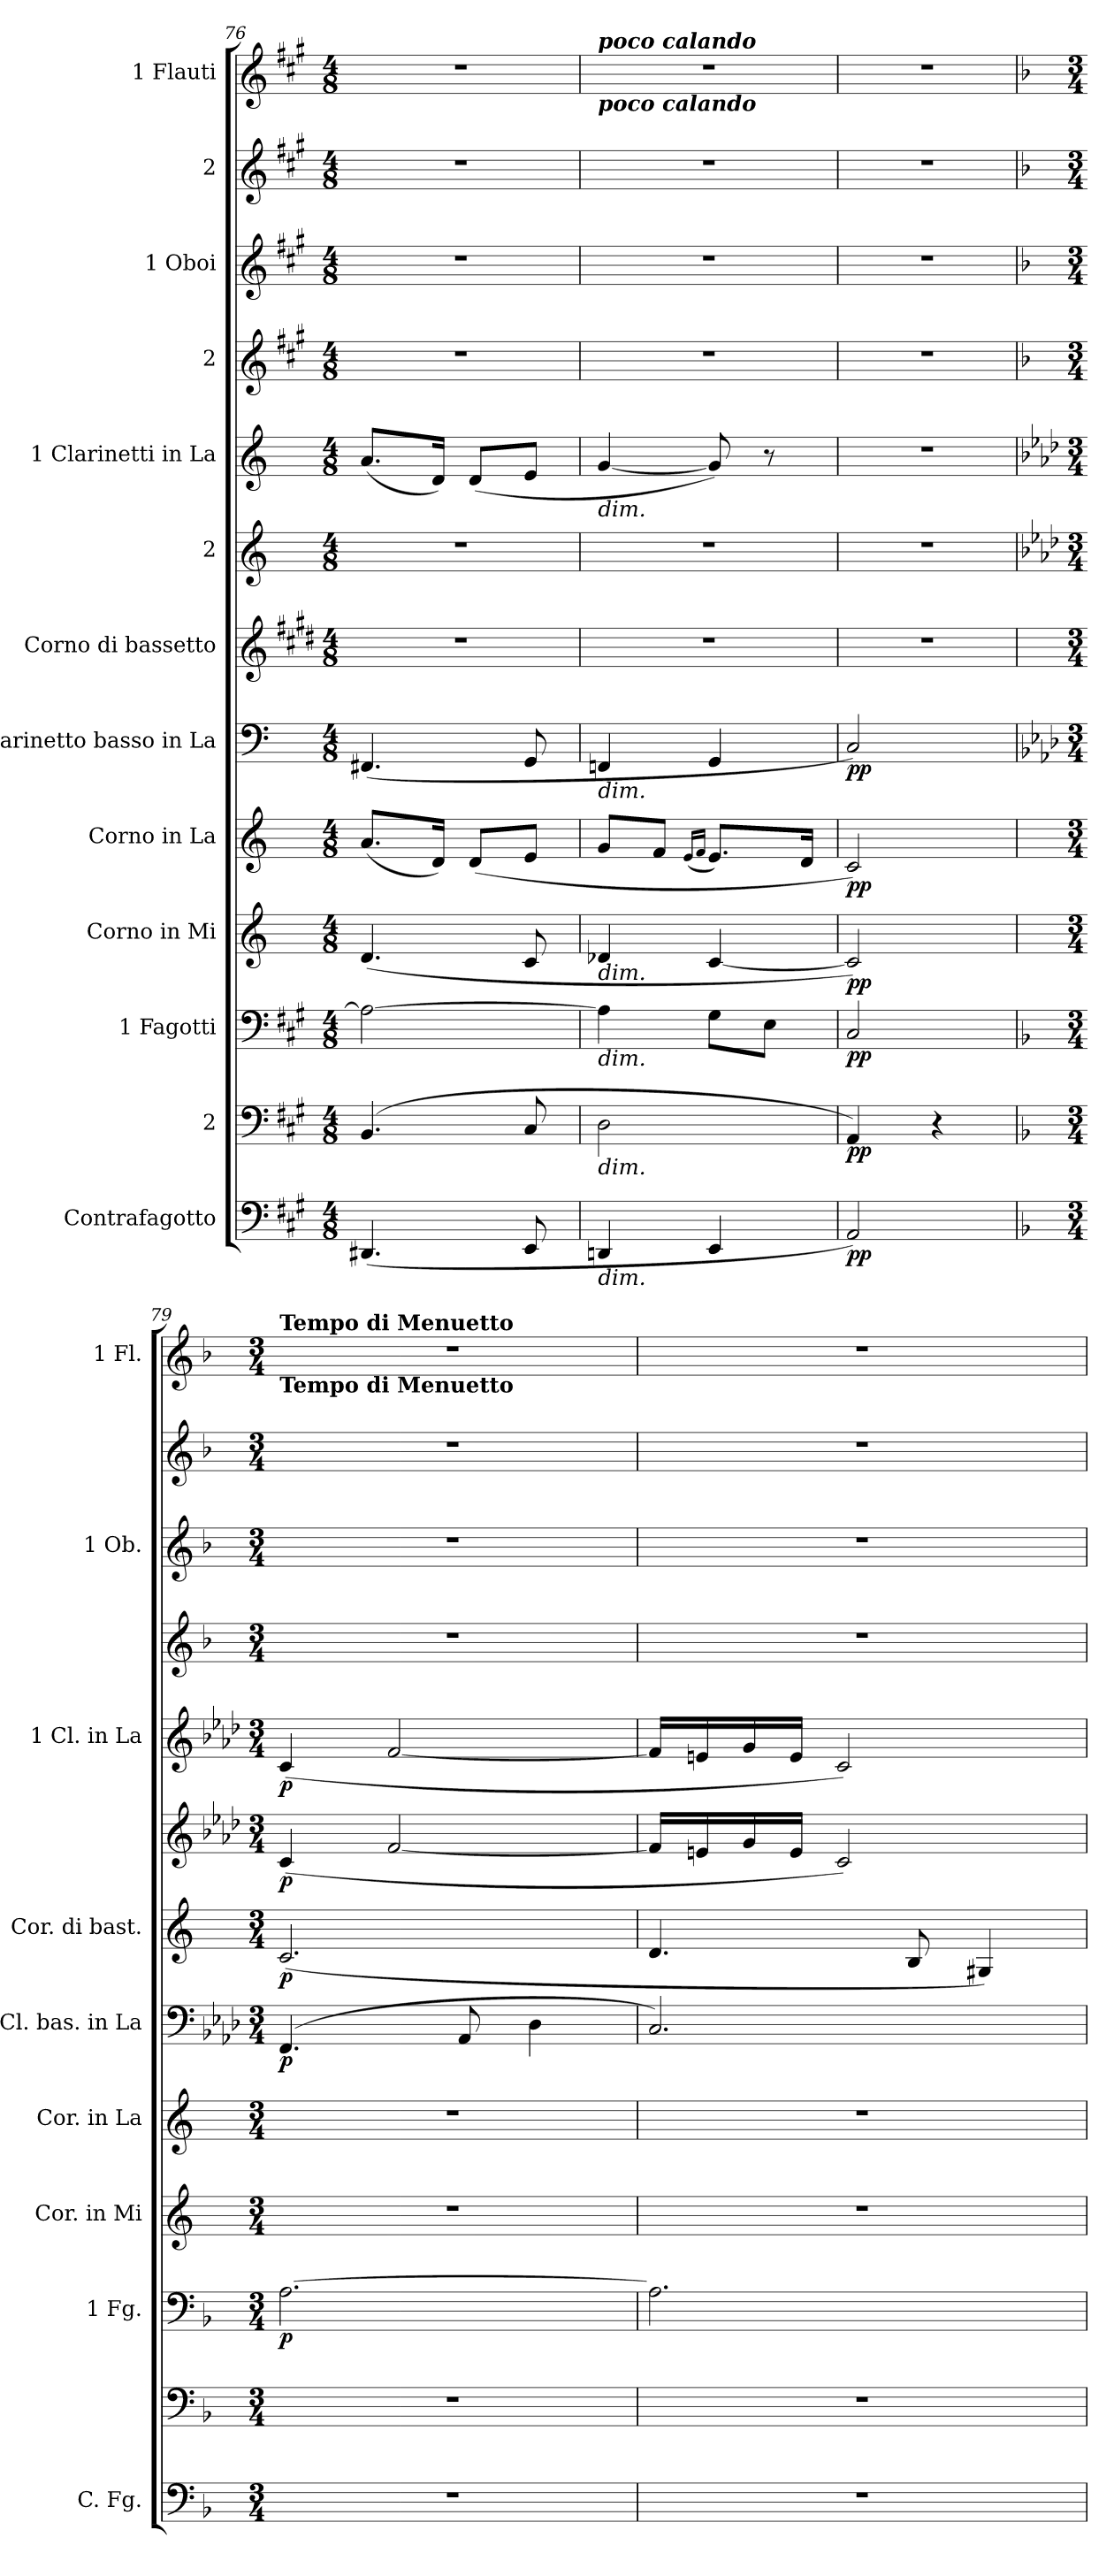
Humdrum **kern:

**kern	**dynam	**kern	**dynam	**kern	**dynam	**kern	**dynam	**kern	**dynam	**kern	**dynam	**kern	**dynam	**kern	**dynam	**kern	**dynam	**kern	**kern	**kern	**kern
*part13	*part13	*part12	*part12	*part11	*part11	*part10	*part10	*part9	*part9	*part8	*part8	*part7	*part7	*part6	*part6	*part5	*part5	*part4	*part3	*part2	*part1
*staff13	*staff13	*staff12	*staff12	*staff11	*staff11	*staff10	*staff10	*staff9	*staff9	*staff8	*staff8	*staff7	*staff7	*staff6	*staff6	*staff5	*staff5	*staff4	*staff3	*staff2	*staff1
*I"Contrafagotto	*	*I"2	*	*I"1  Fagotti	*	*I"Corno in Mi	*	*I"Corno in La	*	*I"Clarinetto basso in La	*	*I"Corno di bassetto	*	*I"2	*	*I"1  Clarinetti in La	*	*I"2	*I"1  Oboi	*I"2	*I"1  Flauti
*I'C. Fg.	*	*	*	*I'1  Fg.	*	*I'Cor. in Mi	*	*I'Cor. in La	*	*I'Cl. bas. in La	*	*I'Cor. di bast.	*	*	*	*I'1  Cl. in La	*	*	*I'1  Ob.	*	*I'1  Fl.
*clefF4	*	*clefF4	*	*clefF4	*	*clefG2	*	*clefG2	*	*clefF4	*	*clefG2	*	*clefG2	*	*clefG2	*	*clefG2	*clefG2	*clefG2	*clefG2
*ITrd7c12	*	*	*	*	*	*ITrd5c8	*	*ITrd2c3	*	*ITrd2c3	*	*ITrd4c7	*	*ITrd2c3	*	*ITrd2c3	*	*	*	*	*
*k[f#c#g#]	*	*k[f#c#g#]	*	*k[f#c#g#]	*	*k[f#c#g#d#]	*	*k[f#c#g#]	*	*k[f#c#g#]	*	*k[f#c#g#]	*	*k[f#c#g#]	*	*k[f#c#g#]	*	*k[f#c#g#]	*k[f#c#g#]	*k[f#c#g#]	*k[f#c#g#]
*M4/8	*	*M4/8	*	*M4/8	*	*M4/8	*	*M4/8	*	*M4/8	*	*M4/8	*	*M4/8	*	*M4/8	*	*M4/8	*M4/8	*M4/8	*M4/8
=76	=76	=76	=76	=76	=76	=76	=76	=76	=76	=76	=76	=76	=76	=76	=76	=76	=76	=76	=76	=76	=76
(4.DDD#X/	.	(4.BB/	.	2A\_	.	(4.F#/	.	(8.f#/L	.	(4.DD#X/	.	2r	.	2r	.	(8.f#/L	.	2r	2r	2r	2r
.	.	.	.	.	.	.	.	16B/Jk)	.	.	.	.	.	.	.	16B/Jk)	.	.	.	.	.
.	.	.	.	.	.	.	.	(8B/L	.	.	.	.	.	.	.	(8B/L	.	.	.	.	.
8EEE/	.	8C#/	.	.	.	8E/	.	8c#/J	.	8EE/	.	.	.	.	.	8c#/J	.	.	.	.	.
!!LO:PB:g=z
=77	=77	=77	=77	=77	=77	=77	=77	=77	=77	=77	=77	=77	=77	=77	=77	=77	=77	=77	=77	=77	=77
!	!	!	!	!	!	!	!	!	!	!	!	!	!	!	!	!	!	!	!	!	!LO:TX:a:Bi:t=poco calando
!	!	!	!	!	!	!	!	!	!	!	!	!	!	!	!	!	!	!	!	!	!LO:TX:b:Bi:t=poco calando
!	!	!	!	!	!	!	!	!	!	!	!	!	!	!	!	!LO:TX:b:i:t=dim.	!	!	!	!	!
!	!	!	!	!	!	!	!	!	!	!LO:TX:b:i:t=dim.	!	!	!	!	!	!	!	!	!	!	!
!	!	!	!	!	!	!LO:TX:b:i:t=dim.	!	!	!	!	!	!	!	!	!	!	!	!	!	!	!
!	!	!	!	!LO:TX:b:i:t=dim.	!	!	!	!	!	!	!	!	!	!	!	!	!	!	!	!	!
!	!	!LO:TX:b:i:t=dim.	!	!	!	!	!	!	!	!	!	!	!	!	!	!	!	!	!	!	!
!LO:TX:b:i:t=dim.	!	!	!	!	!	!	!	!	!	!	!	!	!	!	!	!	!	!	!	!	!
4DDDn/	.	2D\	.	4A\]	.	4Fn/	.	8e/L	.	4DDn/	.	2r	.	2r	.	[4e/	.	2r	2r	2r	2r
.	.	.	.	.	.	.	.	8d/J	.	.	.	.	.	.	.	.	.	.	.	.	.
.	.	.	.	.	.	.	.	(16qc#/LL	.	.	.	.	.	.	.	.	.	.	.	.	.
.	.	.	.	.	.	.	.	16qd/JJ	.	.	.	.	.	.	.	.	.	.	.	.	.
4EEE/	.	.	.	8G#\L	.	[4E/	.	8.c#/L)	.	4EE/	.	.	.	.	.	8e/])	.	.	.	.	.
.	.	.	.	8E\J	.	.	.	.	.	.	.	.	.	.	.	8r	.	.	.	.	.
.	.	.	.	.	.	.	.	16B/Jk	.	.	.	.	.	.	.	.	.	.	.	.	.
=78	=78	=78	=78	=78	=78	=78	=78	=78	=78	=78	=78	=78	=78	=78	=78	=78	=78	=78	=78	=78	=78
!	!LO:DY:b	!	!LO:DY:b	!	!LO:DY:b	!	!LO:DY:b	!	!LO:DY:b	!	!LO:DY:b	!	!	!	!	!	!	!	!	!	!
2AAA/)	pp	4AA/)	pp	2C#/	pp	2E/])	pp	2A/)	pp	2AA/)	pp	2r	.	2r	.	2r	.	2r	2r	2r	2r
.	.	4r	.	.	.	.	.	.	.	.	.	.	.	.	.	.	.	.	.	.	.
=79	=79	=79	=79	=79	=79	=79	=79	=79	=79	=79	=79	=79	=79	=79	=79	=79	=79	=79	=79	=79	=79
*k[b-]	*	*k[b-]	*	*k[b-]	*	*	*	*	*	*k[b-]	*	*k[b-]	*	*k[b-]	*	*k[b-]	*	*k[b-]	*k[b-]	*k[b-]	*k[b-]
*M3/4	*	*M3/4	*	*M3/4	*	*M3/4	*	*M3/4	*	*M3/4	*	*M3/4	*	*M3/4	*	*M3/4	*	*M3/4	*M3/4	*M3/4	*M3/4
!	!	!	!	!	!	!	!	!	!	!	!	!	!	!	!	!	!	!	!	!	!LO:TX:b:B:t=Tempo di Menuetto
!	!	!	!	!	!	!	!	!	!	!	!	!	!	!	!	!	!	!	!	!	!LO:TX:a:B:t=Tempo di Menuetto
!	!	!	!	!	!LO:DY:b	!	!	!	!	!	!LO:DY:b	!	!LO:DY:b	!	!LO:DY:b	!	!LO:DY:b	!	!	!	!
2.r	.	2.r	.	[2.A\	p	2.r	.	2.r	.	(4.DD/	p	(2.F/	p	(4A/	p	(4A/	p	2.r	2.r	2.r	2.r
.	.	.	.	.	.	.	.	.	.	.	.	.	.	[2d/	.	[2d/	.	.	.	.	.
.	.	.	.	.	.	.	.	.	.	8FF/	.	.	.	.	.	.	.	.	.	.	.
.	.	.	.	.	.	.	.	.	.	4BB-\	.	.	.	.	.	.	.	.	.	.	.
=80	=80	=80	=80	=80	=80	=80	=80	=80	=80	=80	=80	=80	=80	=80	=80	=80	=80	=80	=80	=80	=80
2.r	.	2.r	.	2.A\]	.	2.r	.	2.r	.	2.AA/)	.	4.G/	.	16d/LL]	.	16d/LL]	.	2.r	2.r	2.r	2.r
.	.	.	.	.	.	.	.	.	.	.	.	.	.	16c#X/	.	16c#X/	.	.	.	.	.
.	.	.	.	.	.	.	.	.	.	.	.	.	.	16e/	.	16e/	.	.	.	.	.
.	.	.	.	.	.	.	.	.	.	.	.	.	.	16c#/JJ	.	16c#/JJ	.	.	.	.	.
.	.	.	.	.	.	.	.	.	.	.	.	.	.	2A/)	.	2A/)	.	.	.	.	.
.	.	.	.	.	.	.	.	.	.	.	.	8E/	.	.	.	.	.	.	.	.	.
.	.	.	.	.	.	.	.	.	.	.	.	4C#X/)	.	.	.	.	.	.	.	.	.
=	=	=	=	=	=	=	=	=	=	=	=	=	=	=	=	=	=	=	=	=	=
*-	*-	*-	*-	*-	*-	*-	*-	*-	*-	*-	*-	*-	*-	*-	*-	*-	*-	*-	*-	*-	*-
